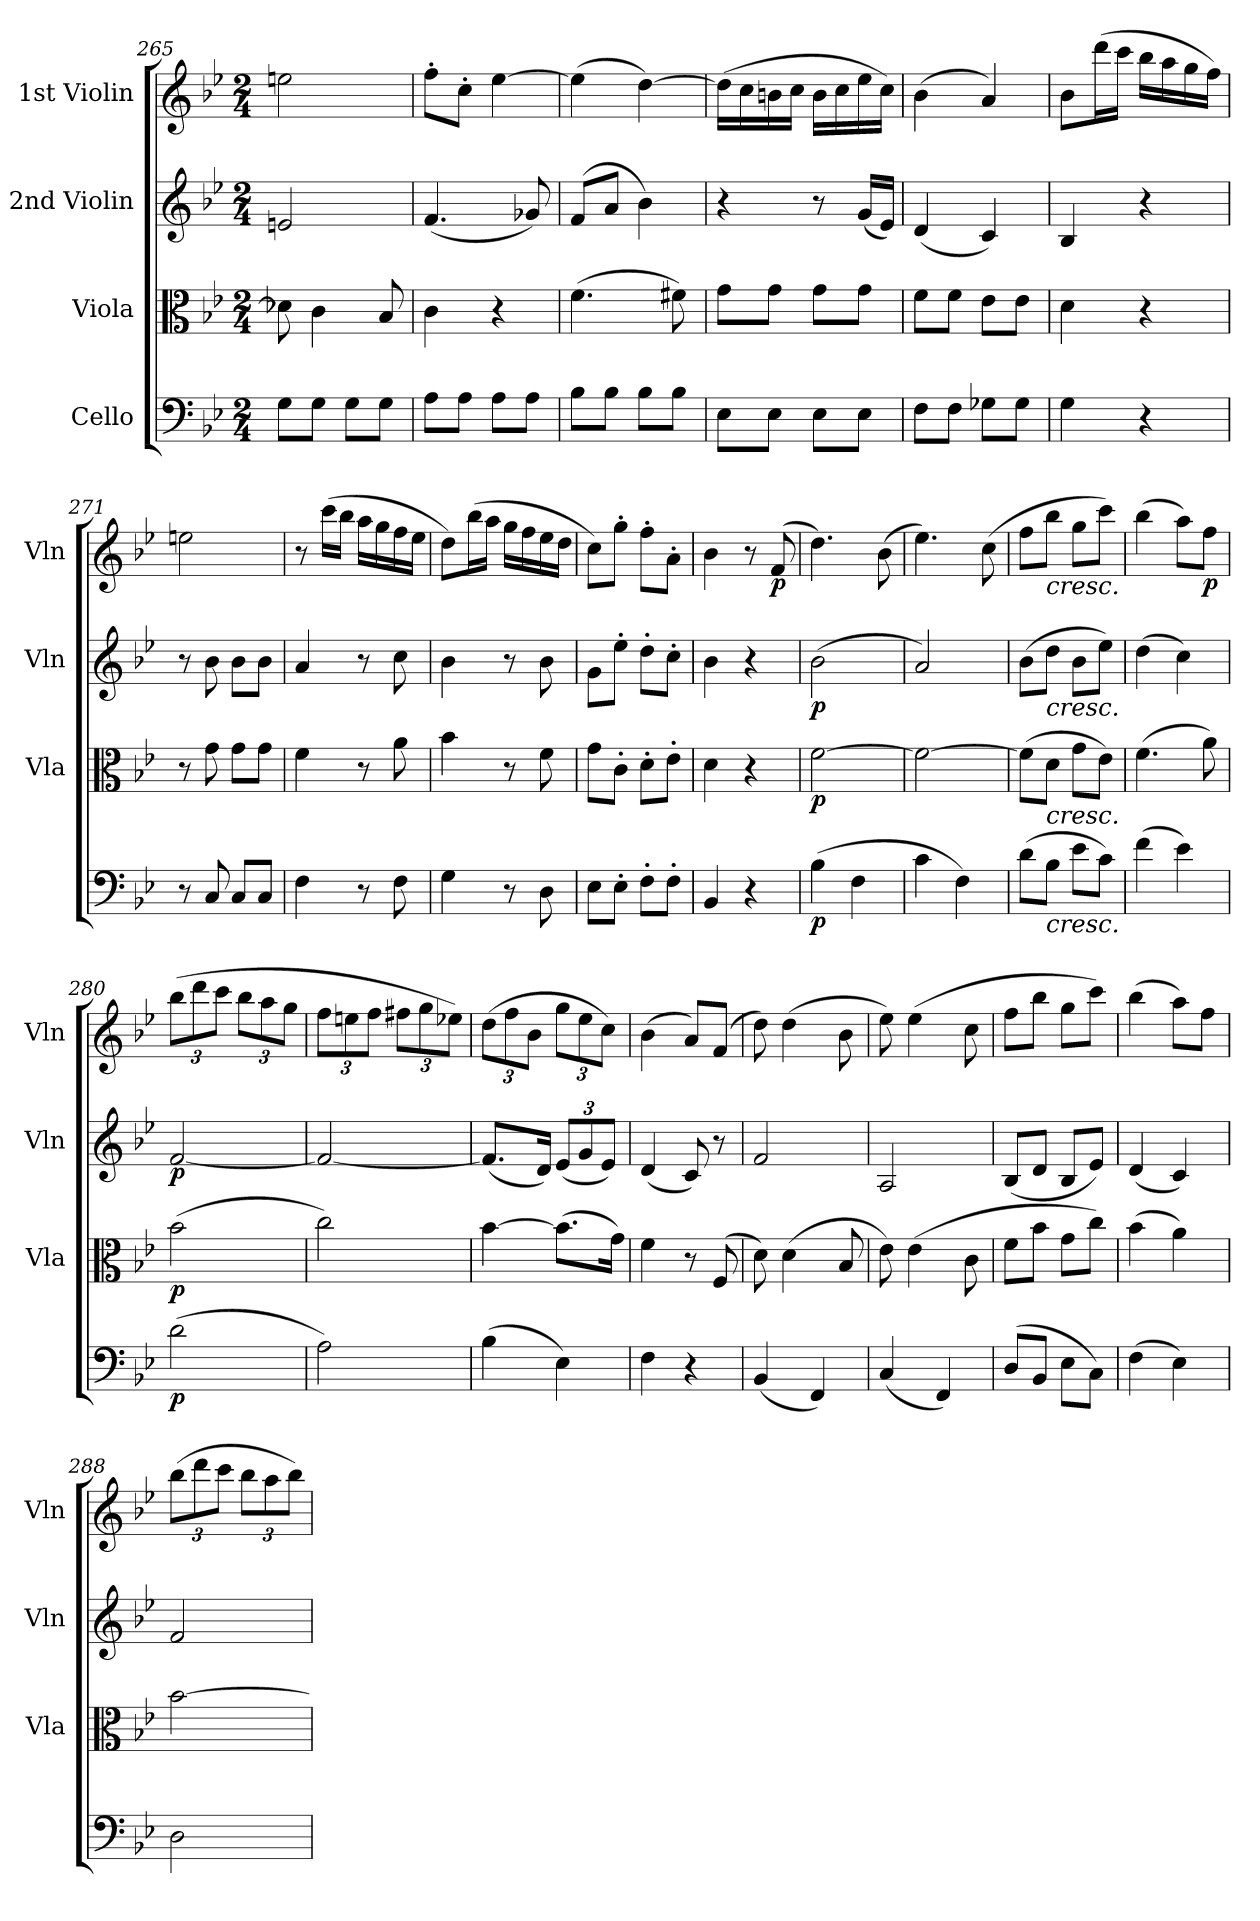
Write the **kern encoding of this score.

**kern	**dynam	**kern	**dynam	**kern	**dynam	**kern	**dynam
*part4	*part4	*part3	*part3	*part2	*part2	*part1	*part1
*staff4	*staff4	*staff3	*staff3	*staff2	*staff2	*staff1	*staff1
*I"Cello	*	*I"Viola	*	*I"2nd Violin	*	*I"1st Violin	*
*	*	*I'Vla	*	*I'Vln	*	*I'Vln	*
*clefF4	*	*clefC3	*	*clefG2	*	*clefG2	*
*k[b-e-]	*	*k[b-e-]	*	*k[b-e-]	*	*k[b-e-]	*
*B-:	*	*B-:	*	*B-:	*	*B-:	*
*M2/4	*	*M2/4	*	*M2/4	*	*M2/4	*
=265	=265	=265	=265	=265	=265	=265	=265
8G\L	.	8d-X\]	.	2en/	.	2een\	.
8G\J	.	4c\	.	.	.	.	.
8G\L	.	.	.	.	.	.	.
8G\J	.	8B-/	.	.	.	.	.
=266	=266	=266	=266	=266	=266	=266	=266
8A\L	.	4c\	.	(4.f/	.	8ff'\L	.
8A\J	.	.	.	.	.	8cc'\J	.
8A\L	.	4r	.	.	.	[4ee-\	.
8A\J	.	.	.	8g-X/)	.	.	.
=267	=267	=267	=267	=267	=267	=267	=267
8B-\L	.	(4.f\	.	(8f/L	.	(4ee-\]	.
8B-\J	.	.	.	8a/J	.	.	.
8B-\L	.	.	.	4b-\)	.	[4dd\)	.
8B-\J	.	8f#X\)	.	.	.	.	.
=268	=268	=268	=268	=268	=268	=268	=268
8E-\L	.	8g\L	.	4r	.	(16dd\LL]	.
.	.	.	.	.	.	16cc\	.
8E-\J	.	8g\J	.	.	.	16bn\	.
.	.	.	.	.	.	16cc\JJ	.
8E-\L	.	8g\L	.	8r	.	16b\LL	.
.	.	.	.	.	.	16cc\	.
8E-\J	.	8g\J	.	(16g/LL	.	16ee-\	.
.	.	.	.	16e-/JJ)	.	16cc\JJ)	.
=269	=269	=269	=269	=269	=269	=269	=269
8F\L	.	8f\L	.	(4d/	.	(4b-\	.
8F\J	.	8f\J	.	.	.	.	.
8G-X\L	.	8e-\L	.	4c/)	.	4a/)	.
8G-\J	.	8e-\J	.	.	.	.	.
=270	=270	=270	=270	=270	=270	=270	=270
4G\	.	4d\	.	4B-/	.	8b-\L	.
.	.	.	.	.	.	(16ddd\L	.
.	.	.	.	.	.	16ccc\JJ	.
4r	.	4r	.	4r	.	16bb-\LL	.
.	.	.	.	.	.	16aa\	.
.	.	.	.	.	.	16gg\	.
.	.	.	.	.	.	16ff\JJ)	.
=271	=271	=271	=271	=271	=271	=271	=271
8r	.	8r	.	8r	.	2een\	.
8C/	.	8g\	.	8b-\	.	.	.
8C/L	.	8g\L	.	8b-\L	.	.	.
8C/J	.	8g\J	.	8b-\J	.	.	.
=272	=272	=272	=272	=272	=272	=272	=272
4F\	.	4f\	.	4a/	.	8r	.
.	.	.	.	.	.	(16ccc\LL	.
.	.	.	.	.	.	16bb-\JJ	.
8r	.	8r	.	8r	.	16aa\LL	.
.	.	.	.	.	.	16gg\	.
8F\	.	8a\	.	8cc\	.	16ff\	.
.	.	.	.	.	.	16ee-\JJ	.
=273	=273	=273	=273	=273	=273	=273	=273
4G\	.	4b-\	.	4b-\	.	8dd\L)	.
.	.	.	.	.	.	(16bb-\L	.
.	.	.	.	.	.	16aa\JJ	.
8r	.	8r	.	8r	.	16gg\LL	.
.	.	.	.	.	.	16ff\	.
8D\	.	8f\	.	8b-\	.	16ee-\	.
.	.	.	.	.	.	16dd\JJ	.
=274	=274	=274	=274	=274	=274	=274	=274
8E-\L	.	8g\L	.	8g\L	.	8cc\L)	.
8E-'\J	.	8c'\J	.	8ee-'\J	.	8gg'\J	.
8F'\L	.	8d'\L	.	8dd'\L	.	8ff'\L	.
8F'\J	.	8e-'\J	.	8cc'\J	.	8a'\J	.
=275	=275	=275	=275	=275	=275	=275	=275
4BB-/	.	4d\	.	4b-\	.	4b-\	.
4r	.	4r	.	4r	.	8r	.
!	!	!	!	!	!	!	!LO:DY:b
.	.	.	.	.	.	(8f/	p
=276	=276	=276	=276	=276	=276	=276	=276
!	!LO:DY:b	!	!LO:DY:b	!	!LO:DY:b	!	!
(4B-\	p	[2f\	p	(2b-\	p	4.dd\)	.
4F\	.	.	.	.	.	.	.
.	.	.	.	.	.	(8b-\	.
=277	=277	=277	=277	=277	=277	=277	=277
4c\	.	2f\_	.	2a/)	.	4.ee-\)	.
4F\)	.	.	.	.	.	.	.
.	.	.	.	.	.	(8cc\	.
=278	=278	=278	=278	=278	=278	=278	=278
(8d\L	.	(8f\L]	.	(8b-\L	.	8ff\L	.
!	!	!	!	!	!	!LO:TX:b:i:t=cresc.	!
!	!	!	!	!LO:TX:b:i:t=cresc.	!	!	!
!	!	!LO:TX:b:i:t=cresc.	!	!	!	!	!
!LO:TX:b:i:t=cresc.	!	!	!	!	!	!	!
8B-\J	.	8d\J	.	8dd\J	.	8bb-\J	.
8e-\L	.	8g\L	.	8b-\L	.	8gg\L	.
8c\J)	.	8e-\J)	.	8ee-\J)	.	8ccc\J)	.
=279	=279	=279	=279	=279	=279	=279	=279
(4f\	.	(4.f\	.	(4dd\	.	(4bb-\	.
4e-\)	.	.	.	4cc\)	.	8aa\L)	.
!	!	!	!	!	!	!	!LO:DY:b
.	.	8a\)	.	.	.	8ff\J	p
=280	=280	=280	=280	=280	=280	=280	=280
!	!LO:DY:b	!	!LO:DY:b	!	!LO:DY:b	!	!
(2d\	p	(2b-\	p	[2f/	p	(12bb-\L	.
.	.	.	.	.	.	12ddd\	.
.	.	.	.	.	.	12ccc\J	.
.	.	.	.	.	.	12bb-\L	.
.	.	.	.	.	.	12aa\	.
.	.	.	.	.	.	12gg\J	.
=281	=281	=281	=281	=281	=281	=281	=281
2A\)	.	2cc\)	.	2f/_	.	12ff\L	.
.	.	.	.	.	.	12een\	.
.	.	.	.	.	.	12ff\J	.
.	.	.	.	.	.	12ff#X\L	.
.	.	.	.	.	.	12gg\	.
.	.	.	.	.	.	12ee-X\J)	.
=282	=282	=282	=282	=282	=282	=282	=282
(4B-\	.	[4b-\	.	(8.f/L]	.	(12dd\L	.
.	.	.	.	.	.	12ff\	.
.	.	.	.	.	.	12b-\J	.
.	.	.	.	16d/Jk)	.	.	.
4E-\)	.	(8.b-\L]	.	(12e-/L	.	12gg\L	.
.	.	.	.	12g/	.	12ee-\	.
.	.	.	.	12e-/J)	.	12cc\J)	.
.	.	16g\Jk)	.	.	.	.	.
=283	=283	=283	=283	=283	=283	=283	=283
4F\	.	4f\	.	(4d/	.	(4b-\	.
4r	.	8r	.	8c/)	.	8a/L)	.
.	.	(8F/	.	8r	.	(8f/J	.
=284	=284	=284	=284	=284	=284	=284	=284
(4BB-/	.	8d\)	.	2f/	.	8dd\)	.
.	.	(4d\	.	.	.	(4dd\	.
4FF/)	.	.	.	.	.	.	.
.	.	8B-/	.	.	.	8b-\	.
=285	=285	=285	=285	=285	=285	=285	=285
(4C/	.	8e-\)	.	2A/	.	8ee-\)	.
.	.	(4e-\	.	.	.	(4ee-\	.
4FF/)	.	.	.	.	.	.	.
.	.	8c\	.	.	.	8cc\	.
=286	=286	=286	=286	=286	=286	=286	=286
(8D/L	.	8f\L	.	(8B-/L	.	8ff\L	.
8BB-/J	.	8b-\J	.	8d/J	.	8bb-\J	.
8E-\L	.	8g\L	.	8B-/L	.	8gg\L	.
8C\J)	.	8cc\J)	.	8e-/J)	.	8ccc\J)	.
=287	=287	=287	=287	=287	=287	=287	=287
(4F\	.	(4b-\	.	(4d/	.	(4bb-\	.
4E-\)	.	4a\)	.	4c/)	.	8aa\L)	.
.	.	.	.	.	.	8ff\J	.
=288	=288	=288	=288	=288	=288	=288	=288
2D\	.	[2b-\	.	2f/	.	(12bb-\L	.
.	.	.	.	.	.	12ddd\	.
.	.	.	.	.	.	12ccc\J	.
.	.	.	.	.	.	12bb-\L	.
.	.	.	.	.	.	12aa\	.
.	.	.	.	.	.	12bb-\J)	.
=	=	=	=	=	=	=	=
*-	*-	*-	*-	*-	*-	*-	*-
